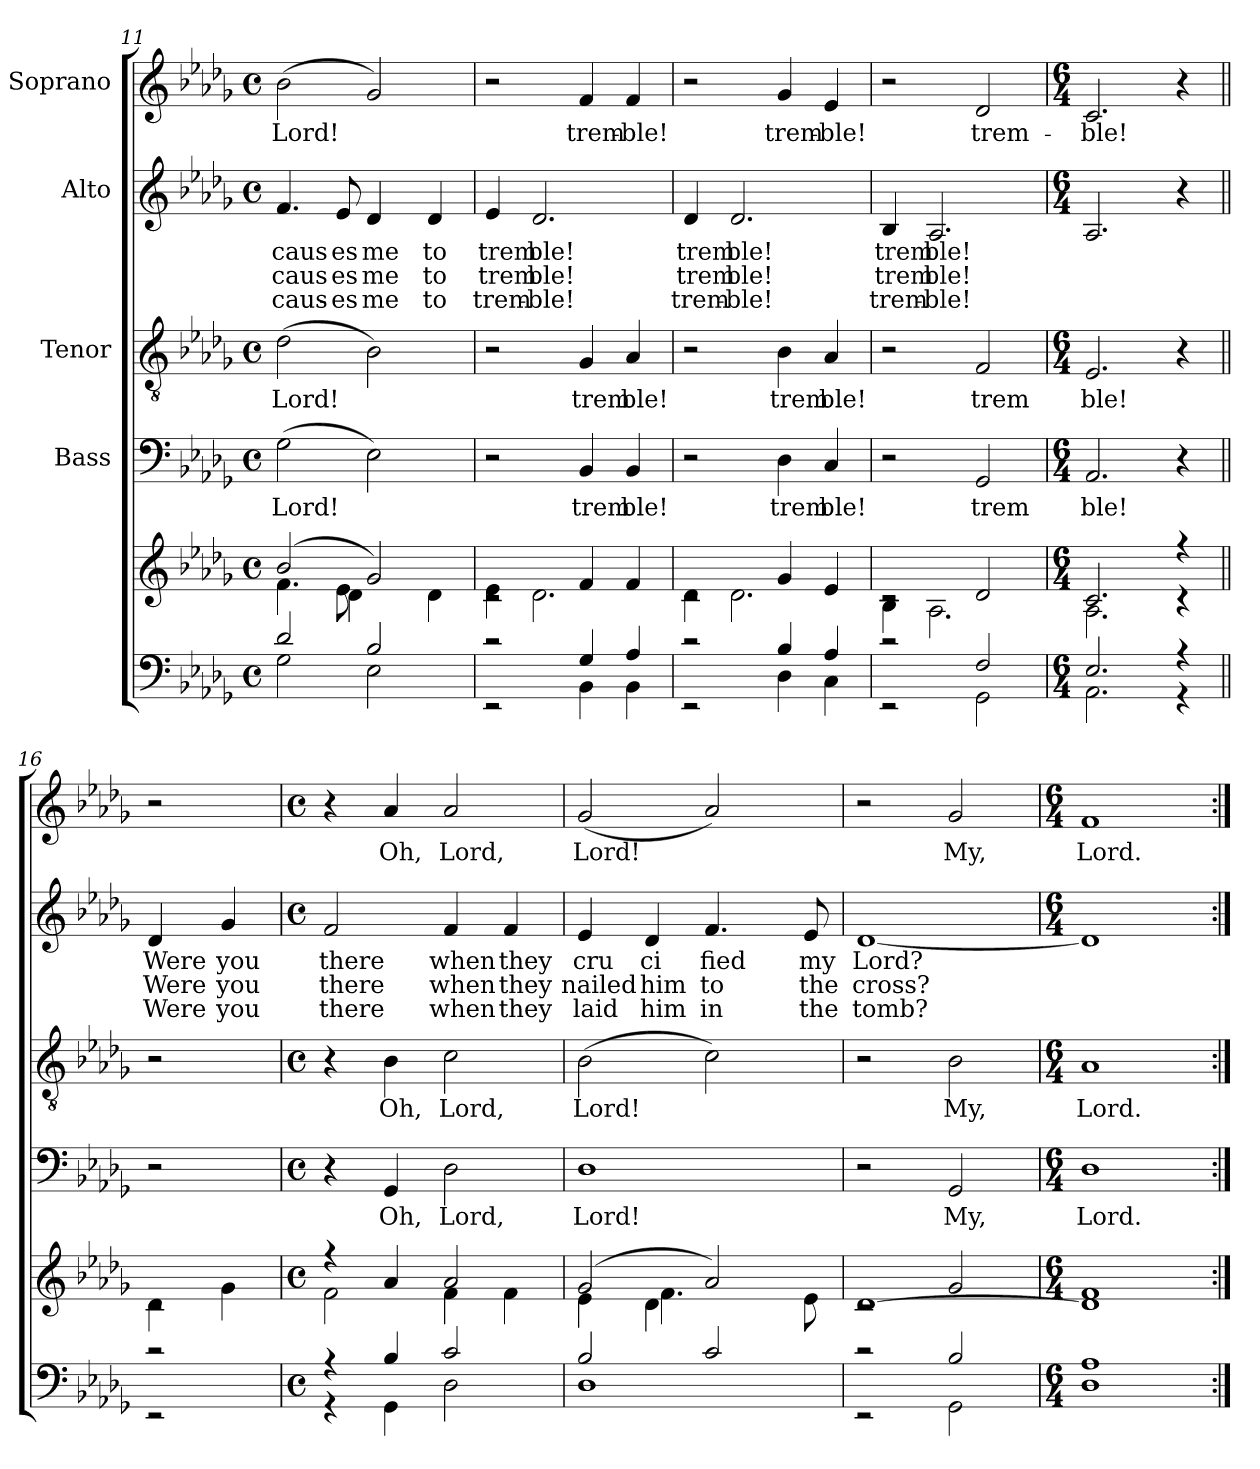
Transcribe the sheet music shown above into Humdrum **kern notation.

**kern	**kern	**kern	**text	**kern	**text	**kern	**text	**text	**text	**kern	**text
*part5	*part5	*part4	*part4	*part3	*part3	*part2	*part2	*part2	*part2	*part1	*part1
*staff6	*staff5	*staff4	*staff4	*staff3	*staff3	*staff2	*staff2	*staff2	*staff2	*staff1	*staff1
*	*	*I"Bass	*	*I"Tenor	*	*I"Alto	*	*	*	*I"Soprano	*
*clefF4	*clefG2	*clefF4	*	*clefGv2	*	*clefG2	*	*	*	*clefG2	*
*k[b-e-a-d-g-]	*k[b-e-a-d-g-]	*k[b-e-a-d-g-]	*	*k[b-e-a-d-g-]	*	*k[b-e-a-d-g-]	*	*	*	*k[b-e-a-d-g-]	*
*D-:	*D-:	*D-:	*	*D-:	*	*D-:	*	*	*	*D-:	*
*M4/4	*M4/4	*M4/4	*	*M4/4	*	*M4/4	*	*	*	*M4/4	*
*met(c)	*met(c)	*met(c)	*	*met(c)	*	*met(c)	*	*	*	*met(c)	*
=11	=11	=11	=11	=11	=11	=11	=11	=11	=11	=11	=11
*^	*^	*	*	*	*	*	*	*	*	*	*
*	*	*	*^	*	*	*	*	*	*	*	*	*	*
!	!	!	!	!	!	!LO:LY:b	!	!LO:LY:b	!	!LO:LY:b	!LO:LY:b	!LO:LY:b	!	!LO:LY:b
2G-\	2d-/	(2b-/	4.f\	4.ryy	(>2G-\	Lord!	(>2d-\	Lord!	4.f/	caus	caus	caus-	(>2b-\	Lord!
!	!	!	!	!	!	!	!	!	!	!LO:LY:b	!LO:LY:b	!LO:LY:b	!	!
.	.	.	8e-\	4d-\	.	.	.	.	8e-/	es	es	-es	.	.
!	!	!	!	!	!	!	!	!	!	!LO:LY:b	!LO:LY:b	!LO:LY:b	!	!
2B-/	2E-\	2ryy	2g-/)	.	2E-\)	.	2B-\)	.	4d-/	me	me	me	2g-/)	.
.	.	.	.	8ryy	.	.	.	.	.	.	.	.	.	.
!	!	!	!	!	!	!	!	!	!	!LO:LY:b	!LO:LY:b	!LO:LY:b	!	!
.	.	.	.	4d-\	.	.	.	.	4d-/	to	to	to	.	.
=12	=12	=12	=12	=12	=12	=12	=12	=12	=12	=12	=12	=12	=12	=12
!	!	!	!	!	!	!	!	!	!	!LO:LY:b	!LO:LY:b	!LO:LY:b	!	!
*	*	*	*v	*v	*	*	*	*	*	*	*	*	*	*
2rc	2rEE	4e-\	2rc	2r	.	2r	.	4e-/	trem	trem	trem-	2r	.
!	!	!	!	!	!	!	!	!	!LO:LY:b	!LO:LY:b	!LO:LY:b	!	!
.	.	2.d-\	.	.	.	.	.	2.d-/	ble!	ble!	-ble!	.	.
!	!	!	!	!	!LO:LY:b	!	!LO:LY:b	!	!	!	!	!	!LO:LY:b
4BB-\	4G-/	.	4f/	4BB-/	trem	4G-/	trem	.	.	.	.	4f/	trem-
!	!	!	!	!	!LO:LY:b	!	!LO:LY:b	!	!	!	!	!	!LO:LY:b
4BB-\	4A-/	.	4f/	4BB-/	ble!	4A-/	ble!	.	.	.	.	4f/	-ble!
=13	=13	=13	=13	=13	=13	=13	=13	=13	=13	=13	=13	=13	=13
!	!	!	!	!	!	!	!	!	!LO:LY:b	!LO:LY:b	!LO:LY:b	!	!
2rc	2rEE	4d-\	2rc	2r	.	2r	.	4d-/	trem	trem	trem-	2r	.
!	!	!	!	!	!	!	!	!	!LO:LY:b	!LO:LY:b	!LO:LY:b	!	!
.	.	2.d-\	.	.	.	.	.	2.d-/	ble!	ble!	-ble!	.	.
!	!	!	!	!	!LO:LY:b	!	!LO:LY:b	!	!	!	!	!	!LO:LY:b
4D-\	4B-/	.	4g-/	4D-\	trem	4B-\	trem	.	.	.	.	4g-/	trem-
!	!	!	!	!	!LO:LY:b	!	!LO:LY:b	!	!	!	!	!	!LO:LY:b
4A-/	4C\	.	4e-/	4C/	ble!	4A-/	ble!	.	.	.	.	4e-/	-ble!
=14	=14	=14	=14	=14	=14	=14	=14	=14	=14	=14	=14	=14	=14
!	!	!	!	!	!	!	!	!	!LO:LY:b	!LO:LY:b	!LO:LY:b	!	!
2rc	2rEE	4B-\	2rc	2r	.	2r	.	4B-/	trem	trem	trem-	2r	.
!	!	!	!	!	!	!	!	!	!LO:LY:b	!LO:LY:b	!LO:LY:b	!	!
.	.	2.A-\	.	.	.	.	.	2.A-/	ble!	ble!	-ble!	.	.
!	!	!	!	!	!LO:LY:b	!	!LO:LY:b	!	!	!	!	!	!LO:LY:b
2GG-\	2F/	.	2d-/	2GG-/	trem	2F/	trem	.	.	.	.	2d-/	trem-
!!LO:LB:g=z
=15	=15	=15	=15	=15	=15	=15	=15	=15	=15	=15	=15	=15	=15
*M6/4	*	*M6/4	*	*M6/4	*	*M6/4	*	*M6/4	*	*	*	*M6/4	*
!	!	!	!	!	!LO:LY:b	!	!LO:LY:b	!	!	!	!	!	!LO:LY:b
2.AA-\	2.E-/	2.A-\	2.c/	2.AA-/	ble!	2.E-/	ble!	2.A-/	.	.	.	2.c/	-ble!
4rGG	4rA	4rff	4rc	4r	.	4r	.	4r	.	.	.	4r	.
=16||	=16||	=16||	=16||	=16||	=16||	=16||	=16||	=16||	=16||	=16||	=16||	=16||	=16||
!	!	!	!	!	!	!	!	!	!LO:LY:b	!LO:LY:b	!LO:LY:b	!	!
2rc	2rEE	4d-\	2rc	2r	.	2r	.	4d-/	Were	Were	Were	2r	.
!	!	!	!	!	!	!	!	!	!LO:LY:b	!LO:LY:b	!LO:LY:b	!	!
.	.	4g-\	.	.	.	.	.	4g-/	you	you	you	.	.
=17	=17	=17	=17	=17	=17	=17	=17	=17	=17	=17	=17	=17	=17
*M4/4	*	*M4/4	*	*M4/4	*	*M4/4	*	*M4/4	*	*	*	*M4/4	*
*met(c)	*	*met(c)	*	*met(c)	*	*met(c)	*	*met(c)	*	*	*	*met(c)	*
!	!	!	!	!	!	!	!	!	!LO:LY:b	!LO:LY:b	!LO:LY:b	!	!
4rGG	4rA	4rff	2f\	4r	.	4r	.	2f/	there	there	there	4r	.
!	!	!	!	!	!LO:LY:b	!	!LO:LY:b	!	!	!	!	!	!LO:LY:b
4GG-\	4B-/	4a-/	.	4GG-/	Oh,	4B-\	Oh,	.	.	.	.	4a-/	Oh,
!	!	!	!	!	!LO:LY:b	!	!LO:LY:b	!	!LO:LY:b	!LO:LY:b	!LO:LY:b	!	!LO:LY:b
2c/	2D-\	2a-/	4f\	2D-\	Lord,	2c\	Lord,	4f/	when	when	when	2a-/	Lord,
!	!	!	!	!	!	!	!	!	!LO:LY:b	!LO:LY:b	!LO:LY:b	!	!
.	.	.	4f\	.	.	.	.	4f/	they	they	they	.	.
=18	=18	=18	=18	=18	=18	=18	=18	=18	=18	=18	=18	=18	=18
*	*	*	*^	*	*	*	*	*	*	*	*	*	*
!	!	!	!	!	!	!LO:LY:b	!	!LO:LY:b	!	!LO:LY:b	!LO:LY:b	!LO:LY:b	!	!LO:LY:b
1D-	2B-/	(2g-/	4e-\	4ryy	1D-	Lord!	(>2B-\	Lord!	4e-/	cru	nailed	laid	(<2g-/	Lord!
!	!	!	!	!	!	!	!	!	!	!LO:LY:b	!LO:LY:b	!LO:LY:b	!	!
.	.	.	4d-\	4.f\	.	.	.	.	4d-/	ci	him	him	.	.
!	!	!	!	!	!	!	!	!	!	!LO:LY:b	!LO:LY:b	!LO:LY:b	!	!
.	2c/	2ryy	2a-/)	.	.	.	2c\)	.	4.f/	fied	to	in	2a-/)	.
.	.	.	.	4ryy	.	.	.	.	.	.	.	.	.	.
!	!	!	!	!	!	!	!	!	!	!LO:LY:b	!LO:LY:b	!LO:LY:b	!	!
.	.	.	.	8e-\	.	.	.	.	8e-/	my	the	the	.	.
=19	=19	=19	=19	=19	=19	=19	=19	=19	=19	=19	=19	=19	=19	=19
!	!	!	!	!	!	!	!	!	!	!LO:LY:b	!LO:LY:b	!LO:LY:b	!	!
*	*	*	*v	*v	*	*	*	*	*	*	*	*	*	*
2rc	2rEE	[<1d-	2rc	2r	.	2r	.	[<1d-	Lord?	cross?	tomb?	2r	.
!	!	!	!	!	!LO:LY:b	!	!LO:LY:b	!	!	!	!	!	!LO:LY:b
2GG-\	2B-/	.	2g-/	2GG-/	My,	2B-\	My,	.	.	.	.	2g-/	My,
*v	*v	*	*	*	*	*	*	*	*	*	*	*	*
*	*v	*v	*	*	*	*	*	*	*	*	*	*
=20	=20	=20	=20	=20	=20	=20	=20	=20	=20	=20	=20
*M6/4	*M6/4	*M6/4	*	*M6/4	*	*M6/4	*	*	*	*M6/4	*
*^	*^	*	*	*	*	*	*	*	*	*	*
!	!	!	!	!	!LO:LY:b	!	!LO:LY:b	!	!	!	!	!	!LO:LY:b
*v	*v	*	*	*	*	*	*	*	*	*	*	*	*
*	*v	*v	*	*	*	*	*	*	*	*	*	*
1D- 1A-	1d-] 1f	1D-	Lord.	1A-	Lord.	1d-]	.	.	.	1f	Lord.
=:|!	=:|!	=:|!	=:|!	=:|!	=:|!	=:|!	=:|!	=:|!	=:|!	=:|!	=:|!
*-	*-	*-	*-	*-	*-	*-	*-	*-	*-	*-	*-
